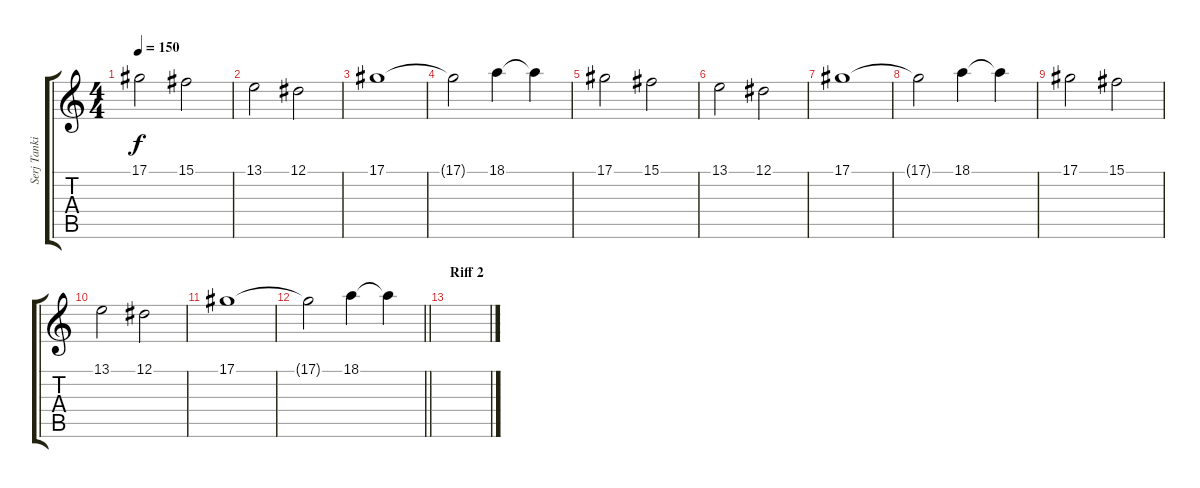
\track ("Serj Tankian" "Serj Tanki") {instrument stringensemble1}
\staff {score tabs}
\tuning (Eb4 Bb3 Gb3 Db3 Ab2 Db2) {hide}
\ts (4 4)
\tempo 150
\clef g2
\ks c
17.1.2{dy f} 15.1.2 |
13.1.2 12.1.2 |
17.1.1 |
17.1{t}.2 18.1.4 18.1{t}.4 |
17.1.2 15.1.2 |
13.1.2 12.1.2 |
17.1.1 |
17.1{t}.2 18.1.4 18.1{t}.4 |
17.1.2 15.1.2 |
13.1.2 12.1.2 |
17.1.1 |
\barLineRight lightlight
17.1{t}.2 18.1.4 18.1{t}.4 |
\section ("" "Riff 2")
